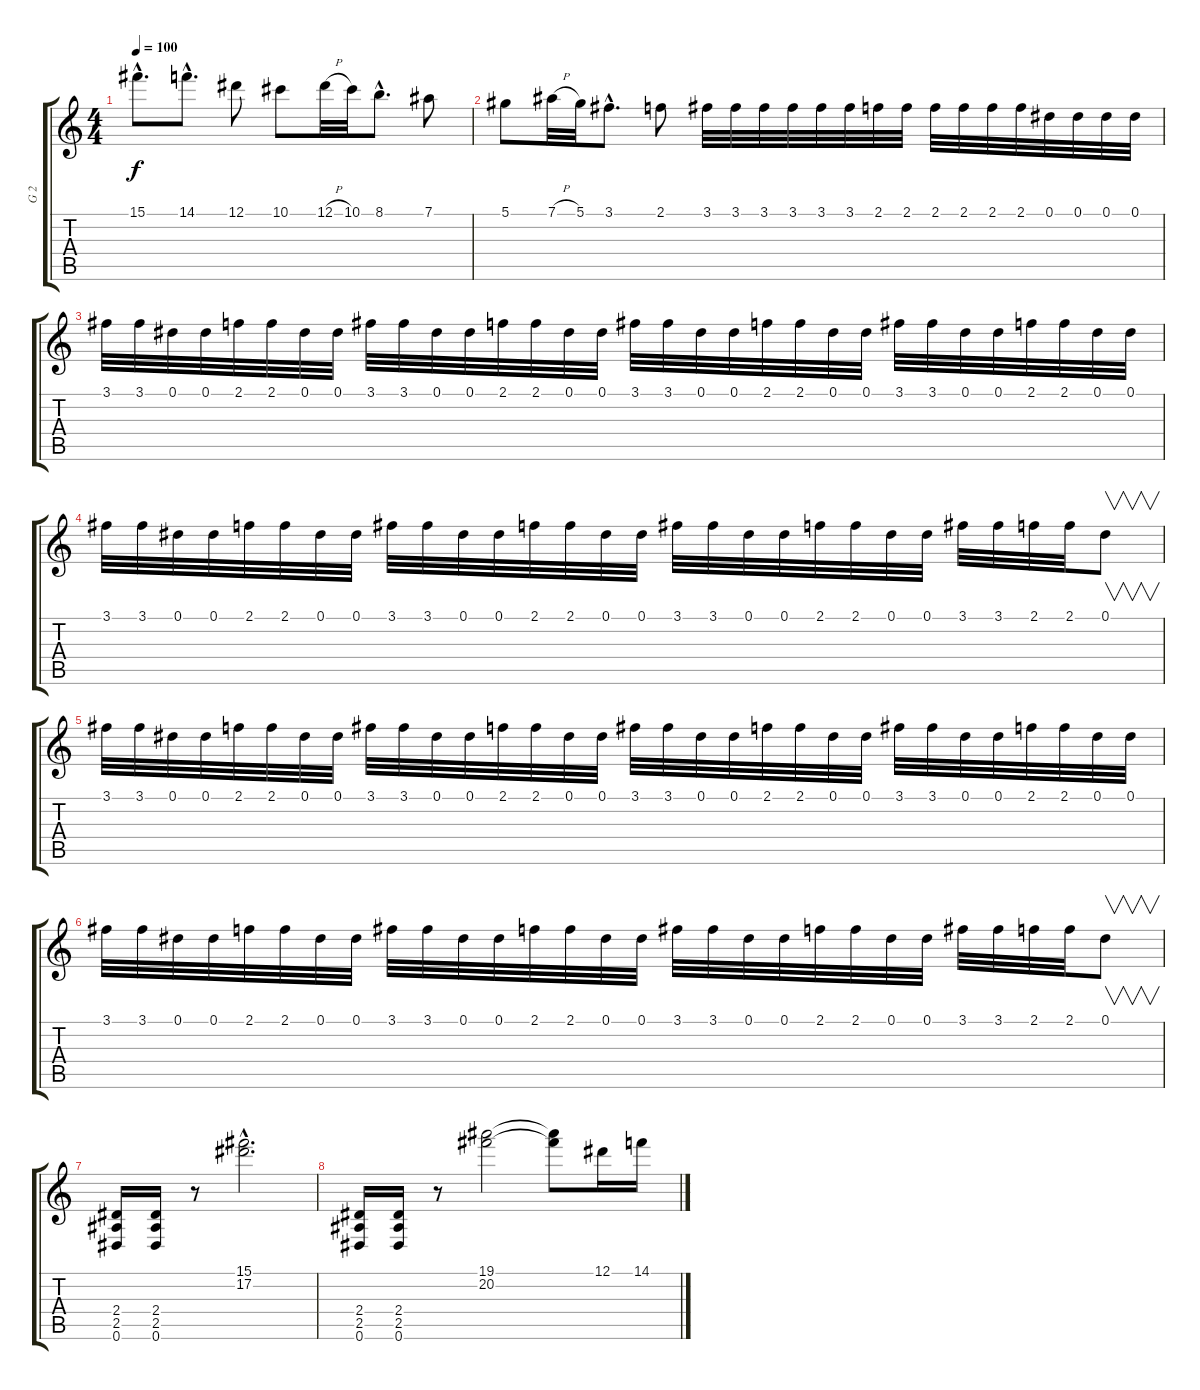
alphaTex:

\track ("G 2" "G 2") {instrument distortionguitar}
\staff {score tabs}
\tuning (Eb4 Bb3 Gb3 Db3 Ab2 Eb2) {hide}
\ts (4 4)
\tempo 100
\clef g2
\ks c
15.1{hac}.8{d dy f} 14.1{hac}.8{d} 12.1.8 10.1.8 12.1{h}.32 10.1.32 8.1{hac}.8{d} 7.1.8 |
5.1.8 7.1{h}.32 5.1.32 3.1{hac}.8{d} 2.1.8 3.1.32 3.1.32 3.1.32 3.1.32 3.1.32 3.1.32 2.1.32 2.1.32 2.1.32 2.1.32 2.1.32 2.1.32 0.1.32 0.1.32 0.1.32 0.1.32 |
3.1.32 3.1.32 0.1.32 0.1.32 2.1.32 2.1.32 0.1.32 0.1.32 3.1.32 3.1.32 0.1.32 0.1.32 2.1.32 2.1.32 0.1.32 0.1.32 3.1.32 3.1.32 0.1.32 0.1.32 2.1.32 2.1.32 0.1.32 0.1.32 3.1.32 3.1.32 0.1.32 0.1.32 2.1.32 2.1.32 0.1.32 0.1.32 |
3.1.32 3.1.32 0.1.32 0.1.32 2.1.32 2.1.32 0.1.32 0.1.32 3.1.32 3.1.32 0.1.32 0.1.32 2.1.32 2.1.32 0.1.32 0.1.32 3.1.32 3.1.32 0.1.32 0.1.32 2.1.32 2.1.32 0.1.32 0.1.32 3.1.32 3.1.32 2.1.32 2.1.32 0.1.8{v} |
3.1.32 3.1.32 0.1.32 0.1.32 2.1.32 2.1.32 0.1.32 0.1.32 3.1.32 3.1.32 0.1.32 0.1.32 2.1.32 2.1.32 0.1.32 0.1.32 3.1.32 3.1.32 0.1.32 0.1.32 2.1.32 2.1.32 0.1.32 0.1.32 3.1.32 3.1.32 0.1.32 0.1.32 2.1.32 2.1.32 0.1.32 0.1.32 |
3.1.32 3.1.32 0.1.32 0.1.32 2.1.32 2.1.32 0.1.32 0.1.32 3.1.32 3.1.32 0.1.32 0.1.32 2.1.32 2.1.32 0.1.32 0.1.32 3.1.32 3.1.32 0.1.32 0.1.32 2.1.32 2.1.32 0.1.32 0.1.32 3.1.32 3.1.32 2.1.32 2.1.32 0.1.8{v} |
(2.4 2.5 0.6).16 (2.4 2.5 0.6).16 r.8 (15.1{hac} 17.2{hac}).2{d} |
(2.4 2.5 0.6).16 (2.4 2.5 0.6).16 r.8 (19.1 20.2).2 (19.1{t} 20.2{t}).8 12.1.16 14.1.16
